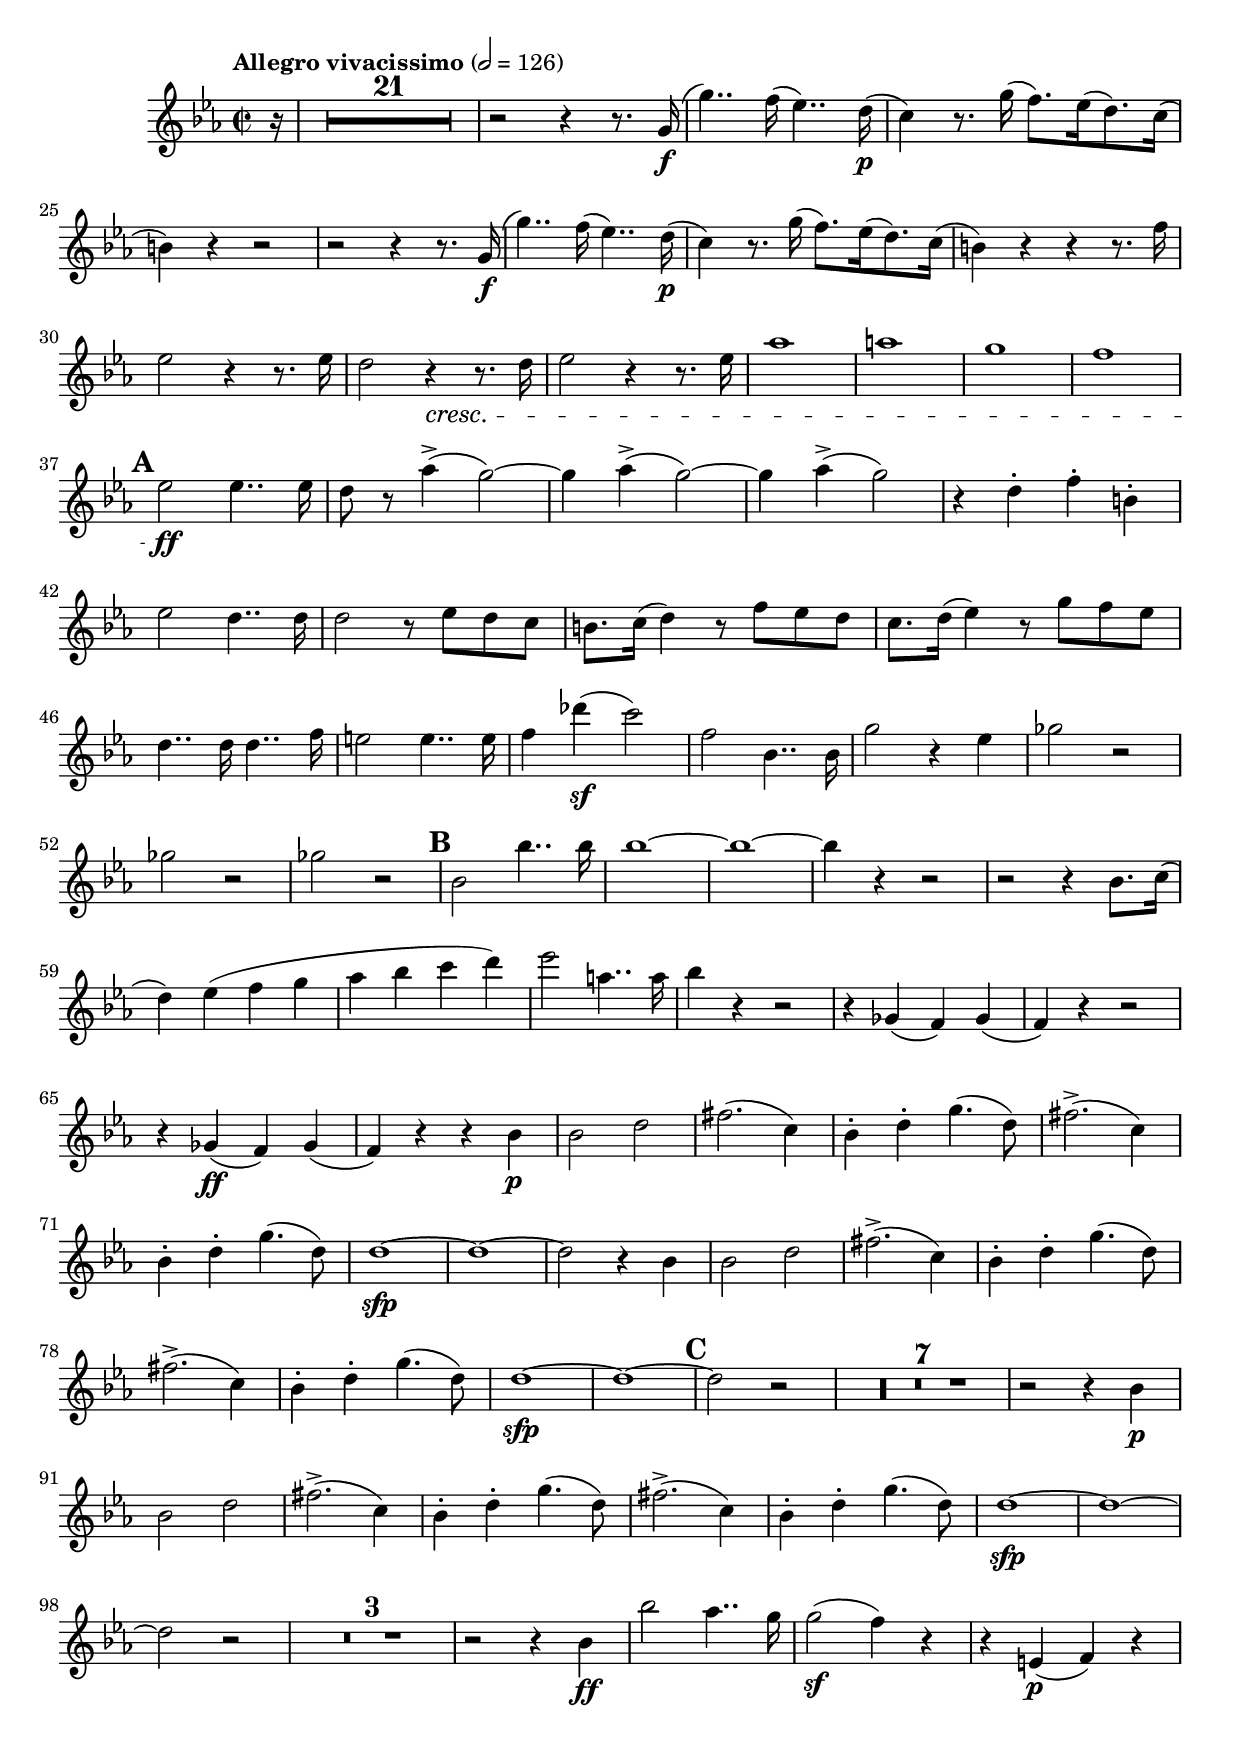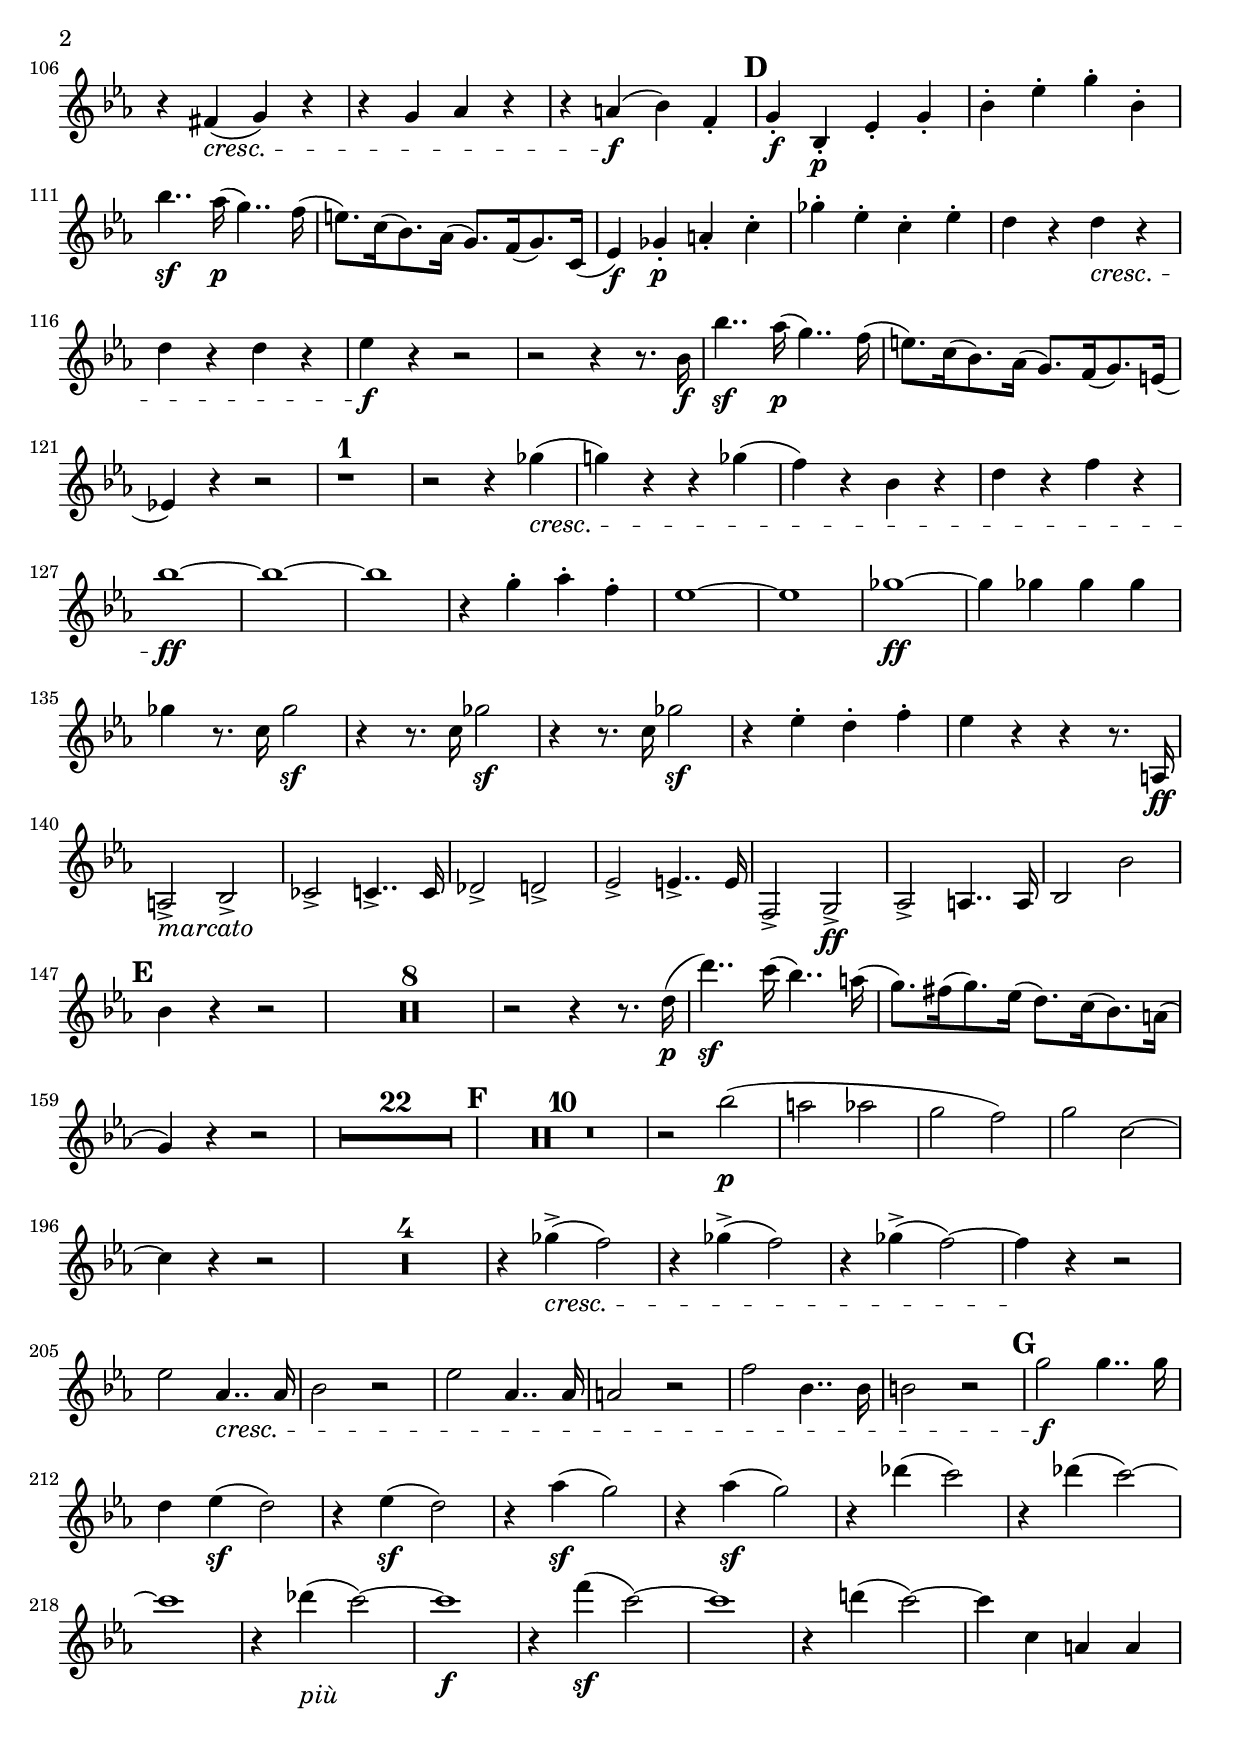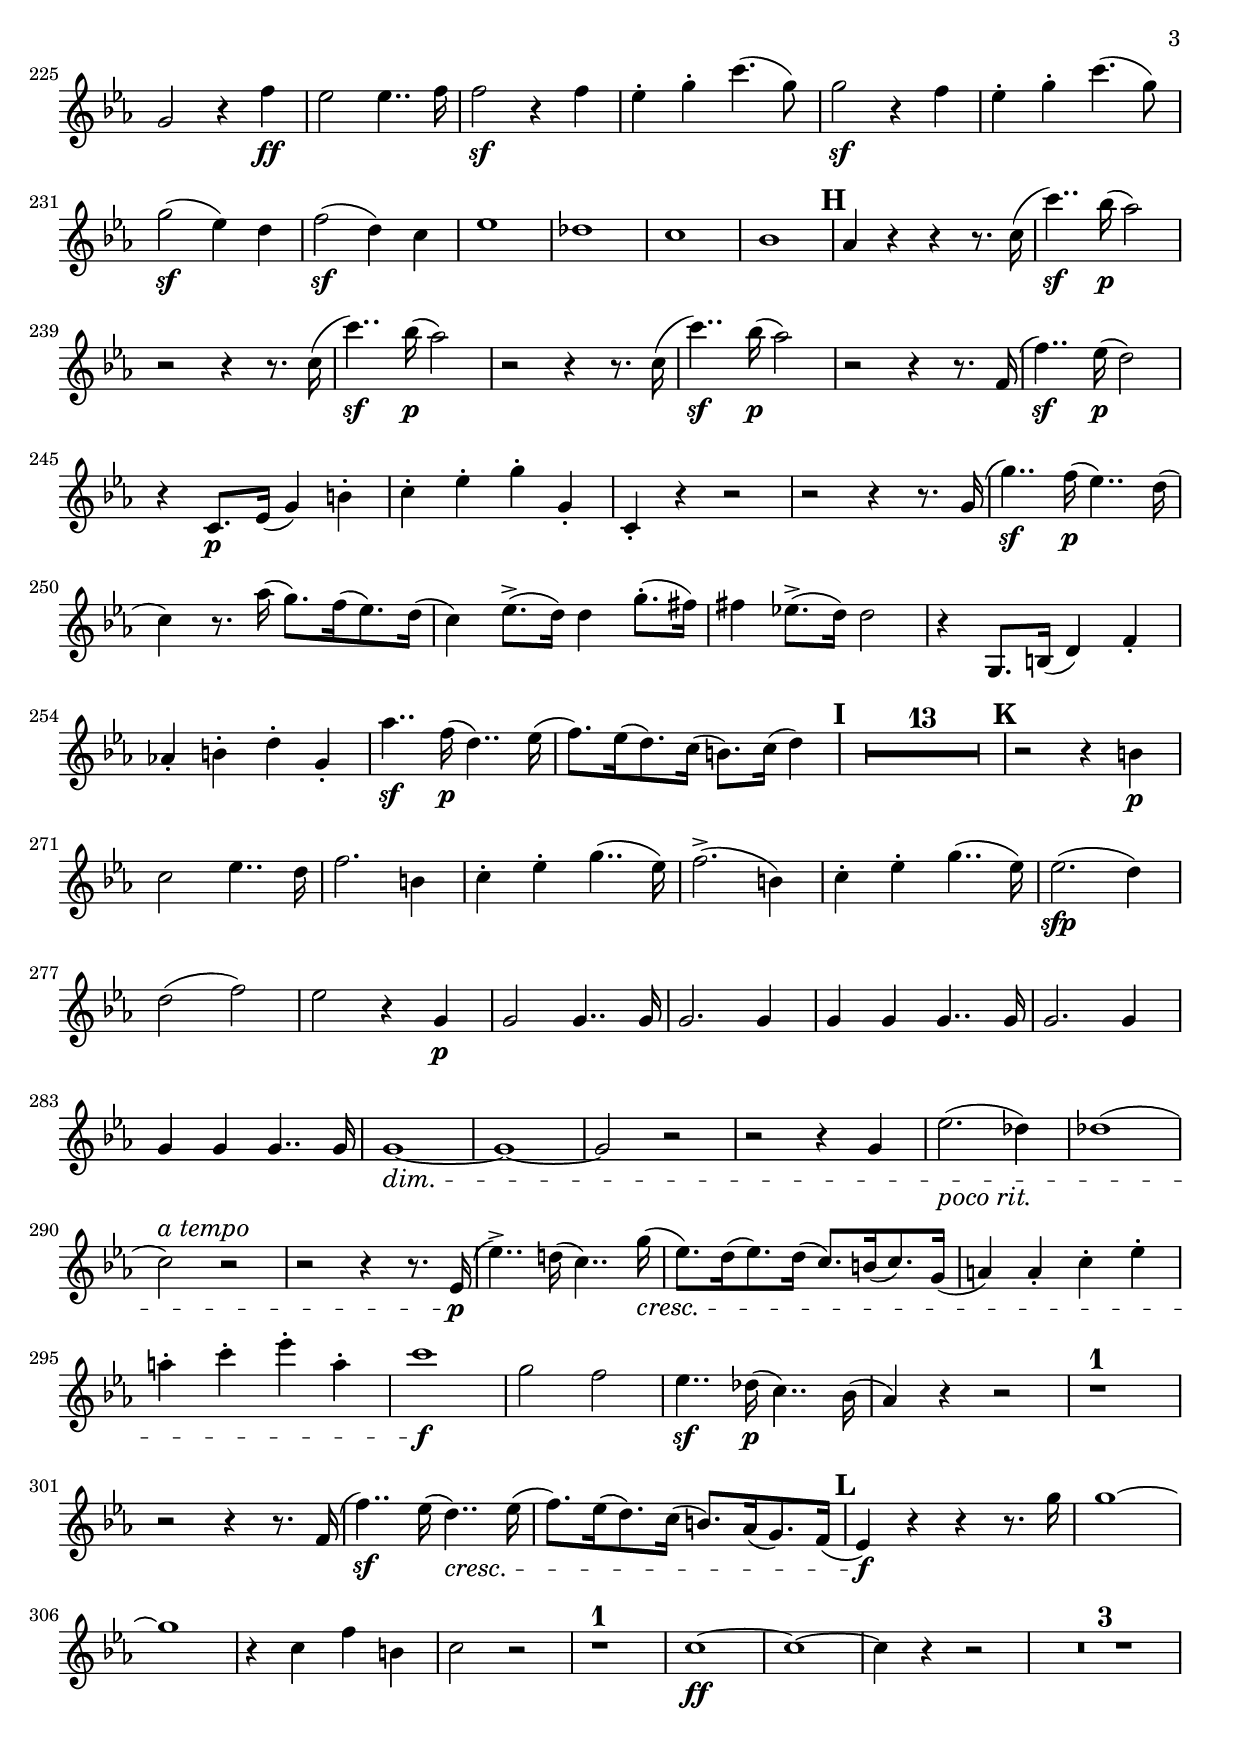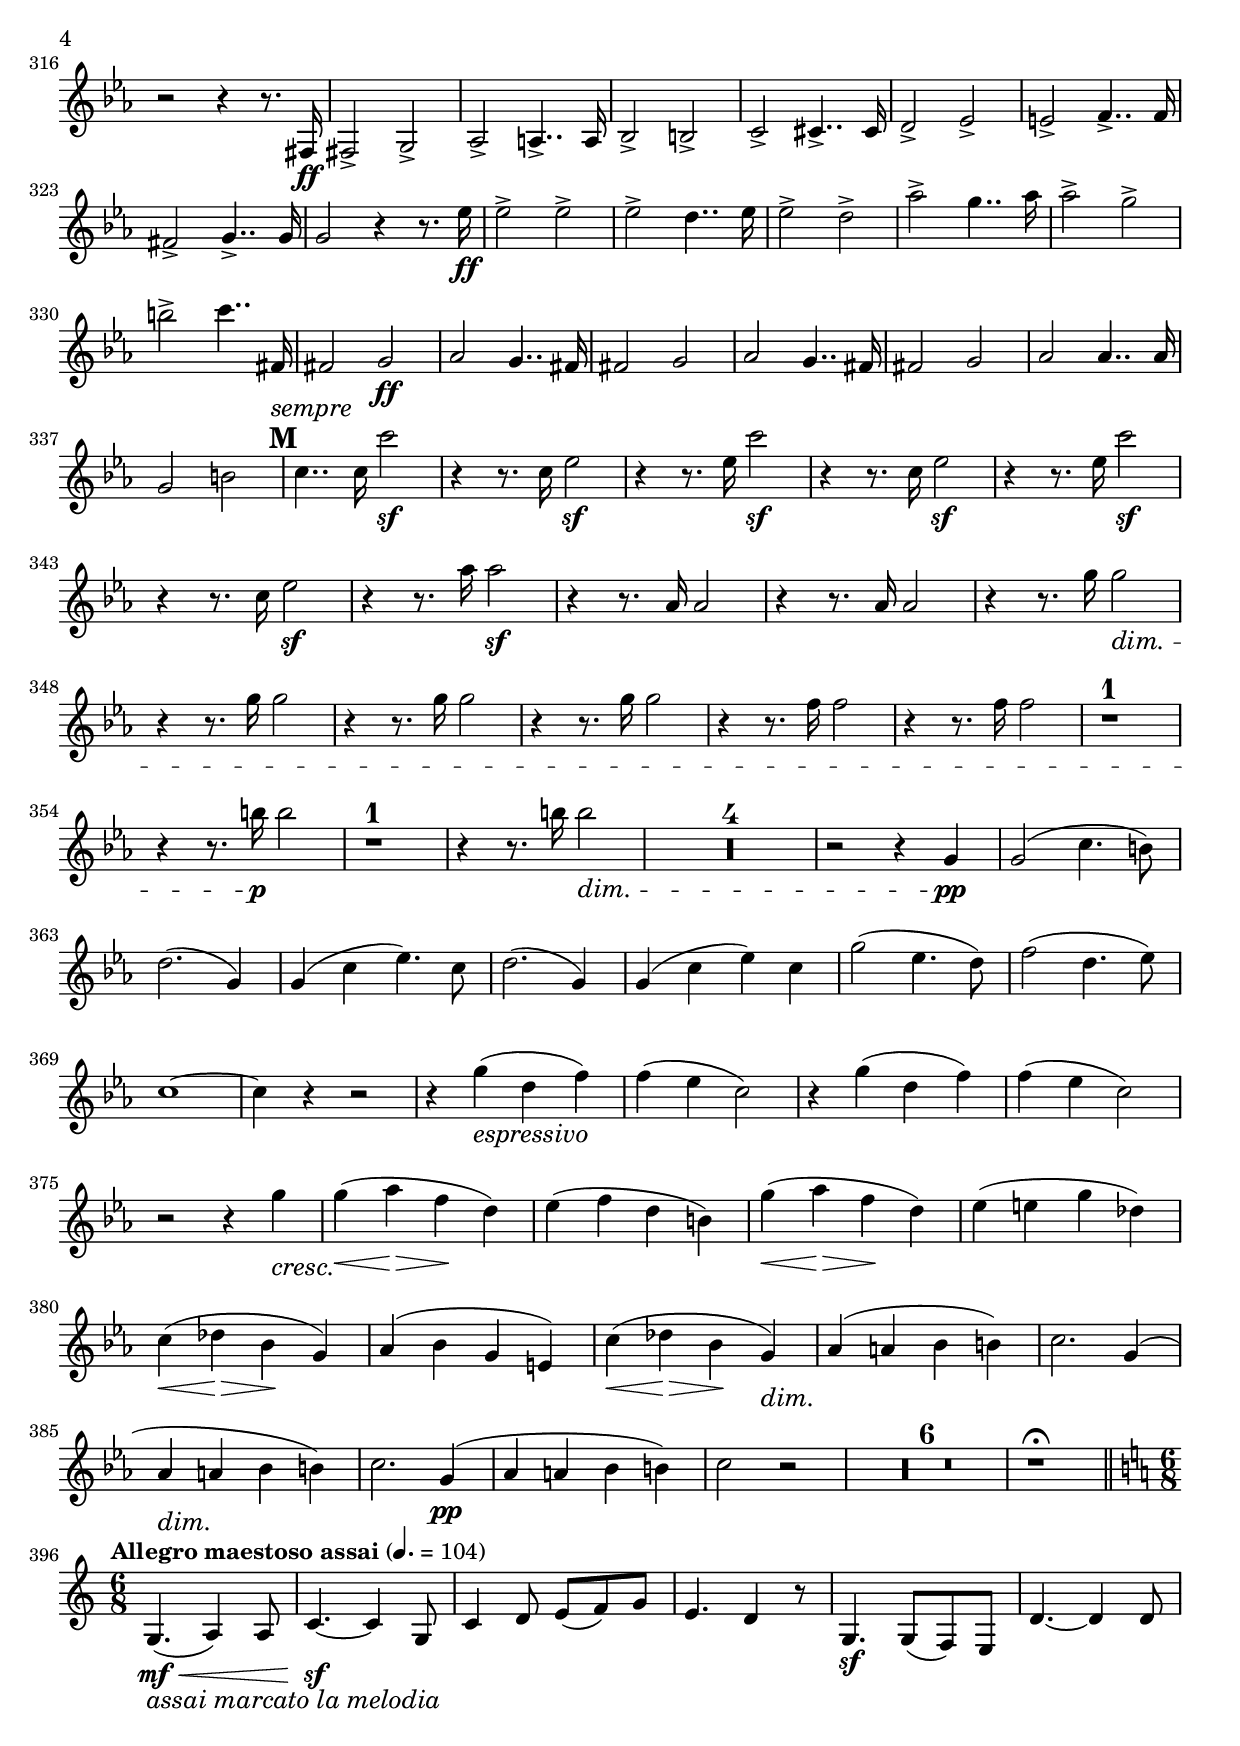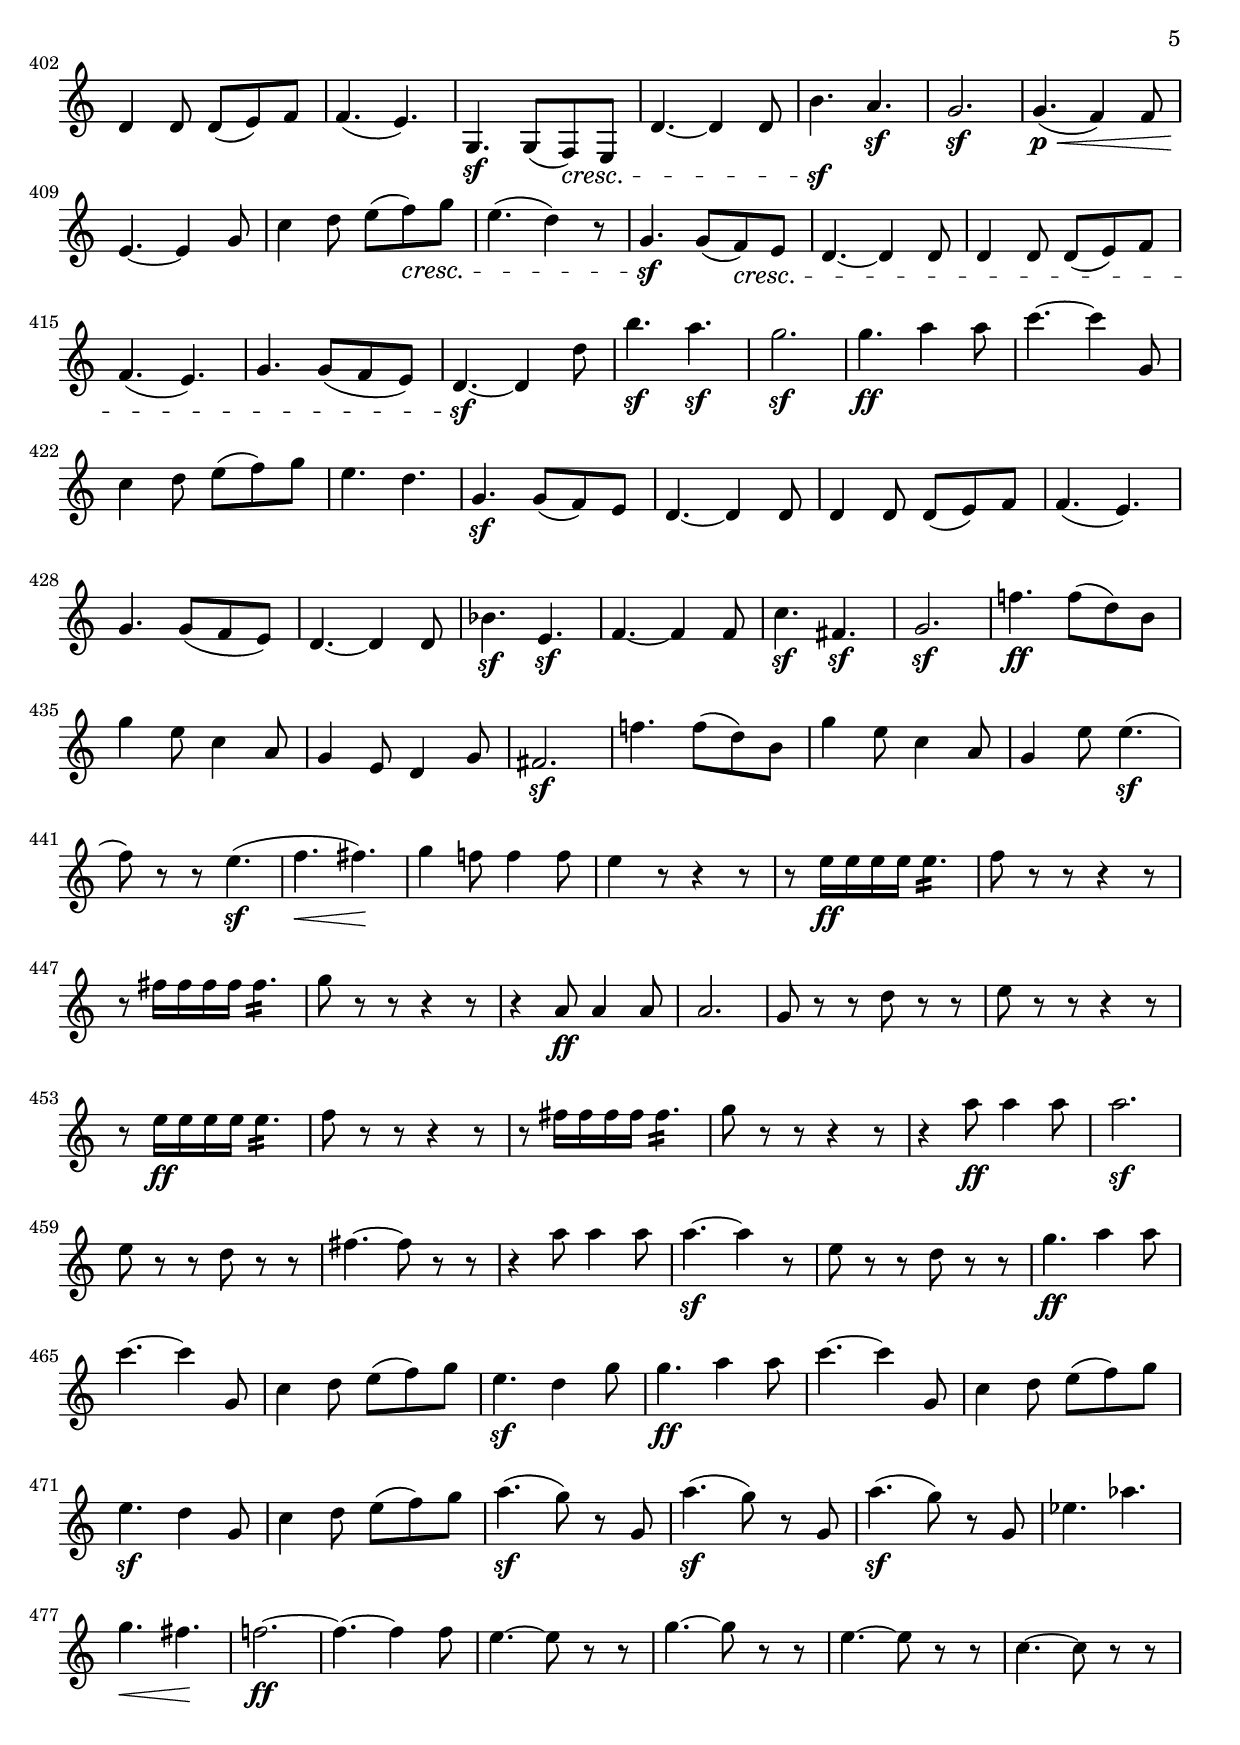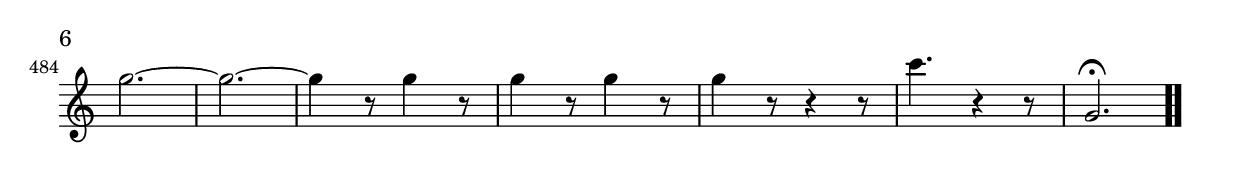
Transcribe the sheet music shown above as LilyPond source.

\version "2.12.3"      %Mendelssohn Symphony No. 3 - Clarinette 1
                       %IV. Allegro guerriero and Finale maestoso
\include "Globals.ly"

padText = #(define-music-function (parser location padding) (number?)
	  #{\once \override TextScript #'padding = #$padding #})
mBreak = {  }
%showLastLength = R1*10
	  
\relative c'{
	\clef treble
	\Gtime \Gkey \GstringTempo
	\compressFullBarRests
	\override DynamicLineSpanner #'staff-padding = #2
	\partial 16 r16
	R1*21
	r2 r4 r8. g'16\f
	(g'4..) f16 (ees4..) d16\p
	(c4) r8. g'16 (f8.) ees16 (d8.) c16
	(b4) r4 r2
	r2 r4 r8. g16\f
	(g'4..) f16 (ees4..) d16\p
	(c4) r8. g'16 (f8.) ees16 (d8.) c16 (
	\mBreak
%29
	b4) r4 r4 r8. f'16
	ees2 r4 r8. ees16
	d2\cresc r4 r8. d16
	ees2 r4 r8. ees16
	aes1 a g f \mark \default
	ees2\ff ees4.. ees16
	d8 r8 aes'4-> (g2~)
	g4 aes-> (g2~)
	g4 aes-> (g2)
	\mBreak
%41
	r4 d4-. f-. b,-.
	ees2 d4.. d16
	d2 r8 ees8 d c
	b!8. c16 (d4) r8 f8 ees d
	c8. d16 (ees4) r8 g8 f ees
	d4.. d16 d4.. f16
	e!2 e4.. e16
	f4 des'\sf (c2) \mBreak
%49
	f,2 bes,4.. bes16
	g'2 r4 ees4
	\repeat unfold 3 {ges2 r2} \mark \default
	bes,2 bes'4.. bes16
	bes1~ bes1~ bes4 r4 r2
	r2 r4 bes,8. c16
	(d4) ees (f g
	aes bes c d) \mBreak
%61
	ees2 a,4.. a16
	bes4 r4 r2
	r4 ges,4 (f) ges
	(f) r4 r2
	r4 ges4\ff (f) ges
	(f) r4 r bes\p
	bes2 d
	fis2. (c4)
	bes4-. d-. g4. (d8)
	fis2.-> (c4)\mBreak
%71
	bes4-. d-. g4. (d8)
	d1~\sfp d~
	d2 r4 bes4
	bes2 d
	fis2.-> (c4)
	bes4-. d-. g4. (d8)
	fis2.-> (c4)
	bes4-. d-. g4. (d8)
	d1~\sfp d~ \mark \default
	d2 r2
	R1*7 \mBreak
%90
	r2 r4 bes\p
	bes2 d
	fis2.-> (c4)
	bes4-. d-. g4. (d8)
	fis2.-> (c4)
	bes4-. d-. g4. (d8)
	d1~\sfp d~
	d2 r2
	R1*3
	r2 r4 bes4\ff
	bes'2 aes4.. g16
	g2\sf (f4) r4
%105
	r4 e,4\p (f) r
	r4\cresc fis (g) r
	r4 g aes r
	r4 a\f (bes) f-. \mark \default
	g-.\f bes,-.\p ees-. g-.
	bes-. ees-. g-. bes,-.
	bes'4..\sf aes16\p (g4..) f16
	(e8.) c16 (bes8.) aes16 (g8.) f16 (g8.) c,16
	(ees4\f) ges-.\p a-. c-.
%114
	ges'4-. ees-. c-. ees-.
	d4 r4\cresc d r
	d4 r4 d r
	ees4\f r4 r2
	r2 r4 r8. bes16\f
	bes'4..\sf aes16\p (g4..) f16
	(e8.) c16 (bes8.) aes16 (g8.) f16 (g8.) e16
	(ees!4) r4 r2
	r1^\markup {\bold\medium\number 1}
	r2 r4\cresc ges'4
%124
	(g!4) r4 r ges
	(f4) r4 bes, r
	d4 r4 f r
	bes1~\ff bes1~ bes1~
	r4 g4-. aes-. f-.
	ees1~ ees
	ges1~\ff
	ges4 ges! ges ges
	ges!4 r8. c,16 ges'2\sf
	r4 r8. c,16 ges'!2\sf
%137
	r4 r8. c,16 ges'!2\sf
	r4 ees4-. d-. f-.
	ees4 r4 r r8. a,,16\ff
	a2->_\markup {\italic \large marcato} bes->
	ces-> c4..-> c16
	des2-> d->
	ees2-> e4..-> e16
	f,2-> g->\ff
	aes2-> a4.. a16 
	bes2 bes' \mark \default
	bes4 r4 r2
	R1*8
%156
	r2 r4 r8. d16\p
	(d'4..\sf) c16 (bes4..) a16
	(g8.) fis16 (g8.) ees16 (d8.) c16 (bes8.) a16
	(g4) r4 r2
	R1*22 \mark \default
	R1*10
	r2 bes'2\p
	(a2 aes g f)
	g2 c,~ c4 r4 r2
	R1*4
%201
	r4\cresc ges'4-> (f2)
	r4 ges4-> (f2)
	r4 ges4-> (f2~)
	f4\! r4 r2
	ees2\cresc aes,4.. aes16
	bes2 r2
	ees2 aes,4.. aes16
	a2 r2
	f'2 bes,4.. bes16
	b2 r2 \mark \default
	g'2\f g4.. g16
	d4 ees\sf (d2)
	r4 ees4\sf (d2)
%214
	r4 aes'4\sf (g2)
	r4 aes4\sf (g2)
	r4 des'4 (c2)
	r4 des4 (c2~) c1
	r4 \padText #2 des4_\markup {\italic \large più} (c2~) c1\f
	r4 f4\sf (c2~) c1
	r4 d!4 (c2~)
	c4 c, a a
	g2 r4 f'\ff
	ees2 ees4.. f16
%227
	f2\sf r4 f4
	ees4-. g-. c4. (g8)
	g2\sf r4 f4
	ees4-. g-. c4. (g8)
	g2\sf (ees4)d
	f2\sf (d4) c
	ees1 des c bes \mark \default
	aes4 r4 r r8. c16
	(c'4..\sf) bes16\p (aes2)
%239
	r2 r4 r8. c,16
	(c'4..\sf) bes16\p (aes2)
	r2 r4 r8. c,16
	(c'4..\sf) bes16\p (aes2)
	r2 r4 r8. f,16
	(f'4..\sf) ees16\p (d2)
	r4 c,8.\p ees16 (g4) b-.
	c4-. ees-. g-. g,-.
	c,4-. r4 r2
%248
	r2 r4 r8. g'16
	(g'4..\sf) f16\p (ees4..) d16
	(c4) r8. aes'16 (g8.) f16 (ees8.) d16
	(c4) ees8.-> (d16) d4 g8.-. (fis16)
	fis4 ees!8.-> (d16) d2
	r4 g,,8. b16 (d4) f-.
	aes!4-. b!-. d-. g,-.
%255
	aes'4..\sf f16\p (d4..) ees16
	(f8.) ees16 (d8.) c16 (b8.) c16 (d4) 
	\set Score.markFormatter = #format-mark-alphabet \mark #9
	R1*13 \mark #11
	r2 r4 b4\p 
	c2 ees4.. d16
	f2. b,4
	c4-. ees-. g4.. (ees16)
	f2.-> (b,4)
	c4-. ees-. g4.. (ees16)
	ees2.\sfp (d4)
%277
	d2 (f)
	ees2 r4 g,\p 
	g2 g4.. g16
	g2. g4
	g4 g g4.. g16
	g2. g4
	g4 g g4.. g16\dim
	g1~ g~ g2 r2
	r2 r4 g4
	ees'2._\markup {\italic \large "poco rit."} (des4)
	des1
%190
	(c2^\markup {\italic \large "a tempo"}) r2
	r2 r4 r8. ees,16\p
	(ees'4..->) d!16 (c4..)\cresc g'16
	(ees8.) d16 (ees8.) d16 (c8.) b16 (c8.) g16
	(a4) a-. c-. ees-.
	a4-. c-. ees-. a,-.
	c1\f
	g2 f
	ees4..\sf des16\p (c4..) bes16
	(aes4) r4 r2
	r1^\markup {\bold\medium\number 1}
%301
	r2 r4 r8. f16
	(f'4..\sf) ees16 (\cresc d4..) ees16
	(f8.) ees16 (d8.) c16
	(b8.) aes16 (g8.) f16 ( \mark \default
	ees4\f) r4 r r8. g'16
	g1~ g
	r4 c,4 f b,
	c2 r2
	r1^\markup {\bold\medium\number 1}
	c1~\ff c~
%312
	c4 r4 r2
	R1*3
	r2 r4 r8. fis,,16\ff
	fis2-> g->
	aes2-> a4..-> a16
	bes2-> b->
	c2-> cis4..-> cis16
	d2-> ees->
	e2-> f4..-> f16
	fis2-> g4..-> g16
	g2 r4 r8. ees'16\ff
%325
	ees2-> ees->
	ees2-> d4.. ees16
	ees2-> d->
	aes'2-> g4.. aes16
	aes2-> g->
	b2-> c4.. \padText #3 fis,,16_\markup {\italic \large sempre}
	fis2 g\ff
	aes2 g4.. fis16
	fis2 g
	aes2 g4.. fis16
	fis2 g
	aes2 aes4.. aes16
	g2 b \mark \default
%338
	c4.. c16 c'2\sf
	r4 r8. c,16 ees2\sf
	r4 r8. ees16 c'2\sf
	r4 r8. c,16 ees2\sf
	r4 r8. ees16 c'2\sf
	r4 r8. c,16 ees2\sf
	r4 r8. aes16 aes2\sf
	r4 r8. aes,16 aes2
	r4 r8. aes16 aes2
%347
	r4 r8. g'16\dim g2 
	\repeat unfold 3 {r4 r8. g16 g2}
	\repeat unfold 2 {r4 r8. f16 f2}
	r1^\markup {\bold\medium\number 1}
	r4 r8. b16\p b2
	r1^\markup {\bold\medium\number 1}
	r4 r8. b16\dim b2
	R1*4
%361
	r2 r4 g,4\pp
	g2 (c4. b8)
	d2. (g,4)
	g4 (c ees4.) c8
	d2. (g,4)
	g4 (c ees) c
	g'2 (ees4. d8)
	f2 (d4. ees8)
	c1~ c4 r4 r2
	r4 g'4_\markup {\italic \large espressivo} (d f)
%372
	f4 (ees c2)
	r4 g'4 (d f)
	f4 (ees c2)
	r2 r4 \padText #2 g'4_\markup {\italic \large cresc.}
	g4\< (aes\> f\! d)
	ees4 (f d b)
	g'4\< (aes\> f\! d)
	ees4 (e g des)
	c4\< (des\> bes\! g)
%381
	aes4 (bes g e)
	c'4\< (des\> bes\! \padText #2 g_\markup {\italic \large dim.})
	aes4 (a bes b)
	c2. g4
	(\padText #2 aes_\markup {\italic \large dim.} a bes b)
	c2. g4\pp
	(aes4 a bes b)
	c2 r2
	R1*6
	r1 \fermata \bar "||" \break
%396
	\Htime \Hkey \HstringTempo
	g,4.\mf\<_\markup {\italic \large "assai marcato la melodia"} (a4) a8
	c4.~\sf c4 g8
	c4 d8 e (f) g
	e4. d4 r8
	g,4.\sf g8 (f) e
	d'4.~ d4 d8
	d4 d8 d (e) f
	f4. (e)
	g,4.\sf g8 (\cresc f) e
%405
	d'4.~ d4 d8
	b'4.\sf a4.\sf
	g2.\sf
	g4.\p\< (f4) f8
	e4.~\! e4 g8
	c4 d8 e (\cresc f) g
	e4. (d4) r8
	g,4.\sf g8 (\cresc f) e
	d4.~ d4 d8
	d4 d8 d (e) f
%415
	f4. (e4.)
	g4. g8 (f e)
	d4.~\sf d4 d'8
	b'4.\sf a4.\sf
	g2.\sf 
	g4.\ff a4 a8
	c4.~ c4 g,8
	c4 d8 e (f) g
	e4. d4.
	g,4.\sf g8 (f) e
	d4.~ d4 d8
%426
	d4 d8 d (e) f
	f4. (e4.)
	g4. g8 (f e)
	d4.~ d4 d8
	bes'4.\sf e,\sf
	f4.~ f4 f8
	c'4.\sf fis,\sf g2.\sf
	f'!4.\ff f8 (d) b
	g'4 e8 c4 a8
	g4 e8 d4 g8
%437
	fis2.\sf
	f'!4. f8 (d) b
	g'4 e8 c4 a8
	g4 e'8 e4.\sf
	(f8) r8 r e4.\sf
	(f4.\< fis\!)
	g4 f!8 f4 f8
	e4 r8 r4 r8
	r8 e16\ff e e e e4.:16
%446
	f8 r8 r r4 r8
	r8 fis16 fis fis fis fis4.:16
	g8 r8 r r4 r8
	r4 a,8\ff a4 a8
	a2.
	g8 r8 r d'8 r r
	e8 r8 r r4 r8
%453
	r8 e16\ff e e e e4.:16
	f8 r8 r r4 r8
	r8 fis16 fis fis fis fis4.:16
	g8 r8 r r4 r8
	r4 a8\ff a4 a8
	a2.\sf 
	e8 r8 r d r r
	fis4.~ fis8 r8 r
%461
	r4 a8 a4 a8
	a4.~\sf a4 r8
	e8 r8 r d r r
	g4.\ff a4 a8
	c4.~ c4 g,8
	c4 d8 e (f) g
	e4.\sf d4 g8
	g4.\ff a4 a8
	c4.~ c4 g,8
%470
	c4 d8 e (f) g
	e4.\sf d4 g,8
	c4 d8 e (f) g
	a4.\sf (g8) r8 g,
	a'4.\sf (g8) r8 g,
	a'4.\sf (g8) r8 g,
	ees'4. aes
	g4.\< fis\!
	f!2.~\ff f4.~ f4 f8
%480
	e4.~ e8 r8 r
	g4.~ g8 r8 r
	e4.~ e8 r8 r
	c4.~ c8 r8 r
	g'2.~ g~ 
	\repeat unfold 2 {g4 r8 g4 r8}
	g4 r8 r4 r8
	c4. r4 r8
	g,2. \fermata \bar ".|."
}%end music
